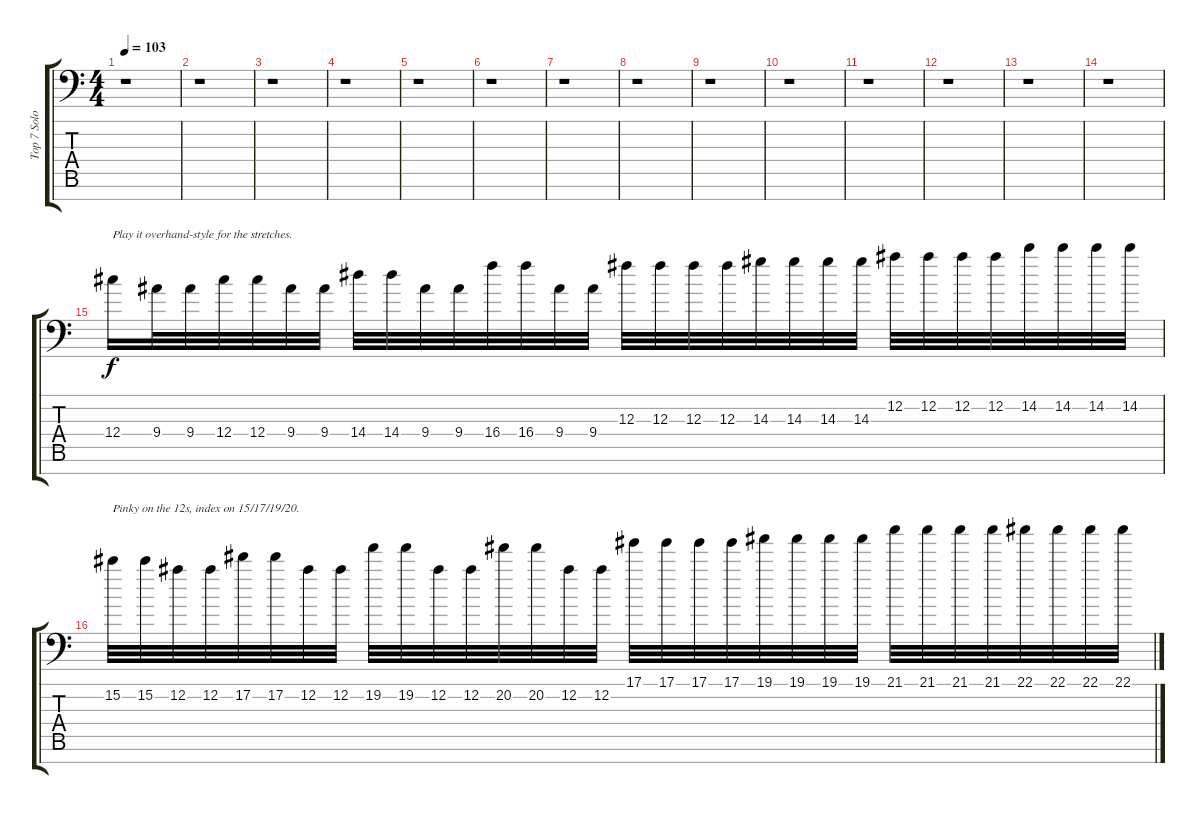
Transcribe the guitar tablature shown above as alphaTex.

\track ("Top 7 Solos (Left Guitar)" "Top 7 Solo") {instrument overdrivenguitar}
\staff {score tabs}
\tuning (Eb4 Bb3 Gb3 Db3 Ab2 Eb2 Bb1) {hide}
\ts (4 4)
\tempo 103
\clef f4
\ks c
r.1{dy f} |
r.1 |
r.1 |
r.1 |
r.1 |
r.1 |
r.1 |
r.1 |
r.1 |
r.1 |
r.1 |
r.1 |
r.1 |
r.1 |
12.4.16{txt "Play it overhand-style for the stretches." volume 15} 9.4.32 9.4.32 12.4.32 12.4.32 9.4.32 9.4.32 14.4.32 14.4.32 9.4.32 9.4.32 16.4.32 16.4.32 9.4.32 9.4.32 12.3.32 12.3.32 12.3.32 12.3.32 14.3.32 14.3.32 14.3.32 14.3.32 12.2.32 12.2.32 12.2.32 12.2.32 14.2.32 14.2.32 14.2.32 14.2.32 |
15.2.32{txt "Pinky on the 12s, index on 15/17/19/20."} 15.2.32 12.2.32 12.2.32 17.2.32 17.2.32 12.2.32 12.2.32 19.2.32 19.2.32 12.2.32 12.2.32 20.2.32 20.2.32 12.2.32 12.2.32 17.1.32 17.1.32 17.1.32 17.1.32 19.1.32 19.1.32 19.1.32 19.1.32 21.1.32 21.1.32 21.1.32 21.1.32 22.1.32 22.1.32 22.1.32 22.1.32
